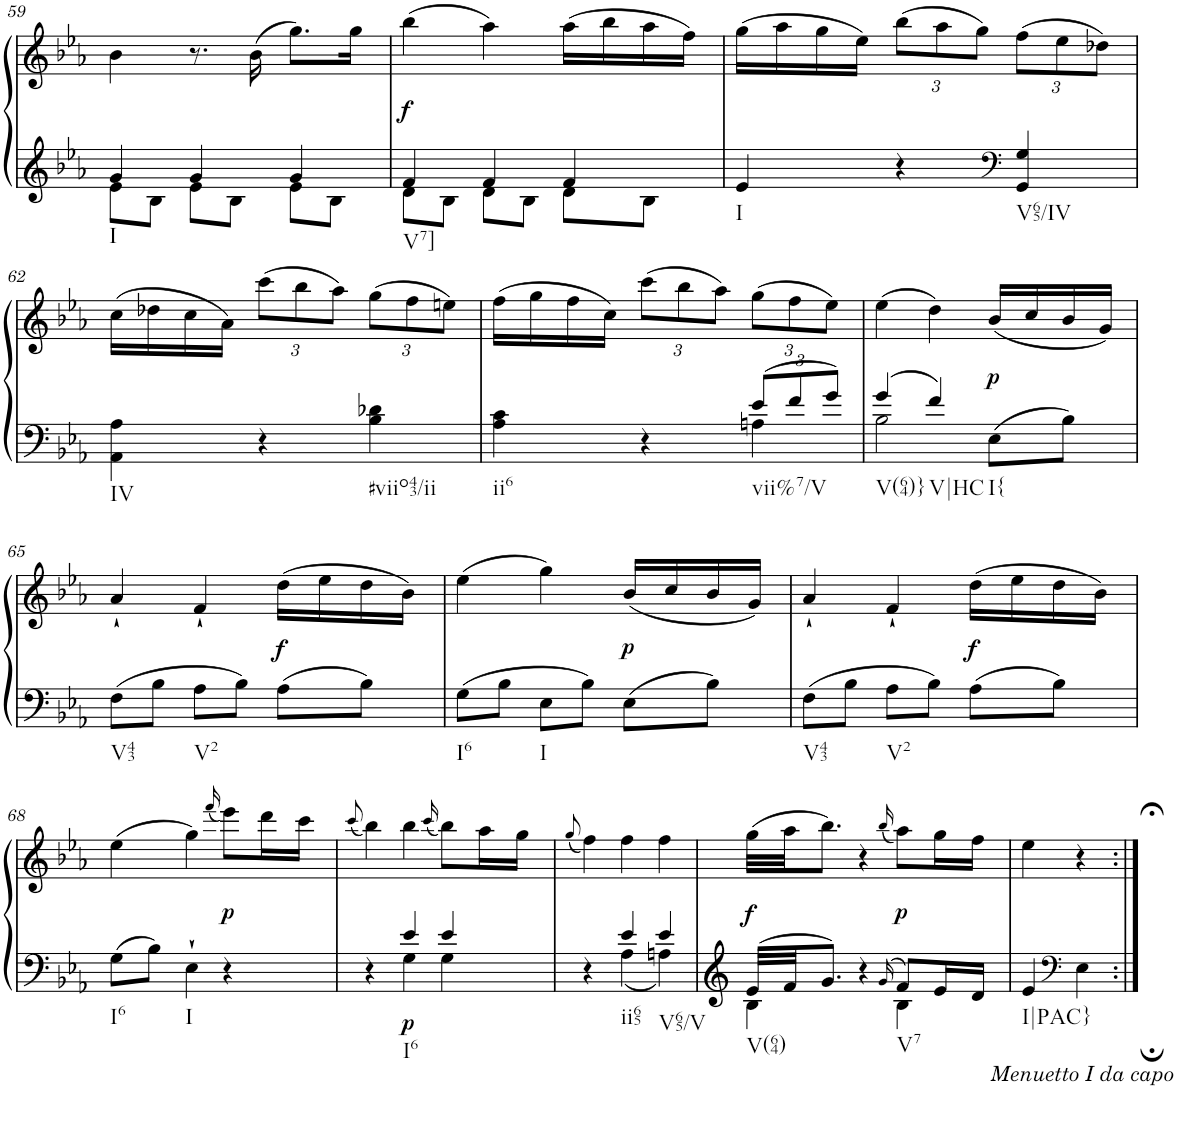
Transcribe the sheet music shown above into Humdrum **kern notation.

**kern	**kern	**dynam
*part1	*part1	*part1
*staff2	*staff1	*staff1/2
*I"Klavier linke Hand	*	*
!!LO:PB:g=z
*clefG2	*clefG2	*
*k[b-e-a-]	*k[b-e-a-]	*
*M3/4	*M3/4	*
=59	=59	=59
*^	*	*
!LO:TX:b:t=I	!	!	!
4g/	8e-\L	4b-\	.
.	8B-\J	.	.
4g/	8e-\L	8.r	.
.	8B-\J	.	.
.	.	(16b-\	.
4g/	8e-\L	8.gg\L)	.
.	8B-\J	.	.
.	.	16gg\Jk	.
=60	=60	=60	=60
!LO:TX:b:t=V7]	!	!	!
!	!	!	!LO:DY:b
4f/	8d\L	(4bb-\	f
.	8B-\J	.	.
4f/	8d\L	4aa-\)	.
.	8B-\J	.	.
4f/	8d\L	(16aa-\LL	.
.	.	16bb-\	.
.	8B-\J	16aa-\	.
.	.	16ff\JJ)	.
*v	*v	*	*
=61	=61	=61
!LO:TX:b:t=I	!	!
4e-/	(16gg\LL	.
.	16aa-\	.
.	16gg\	.
.	16ee-\JJ)	.
*	*Xbrackettup	*
4r	(12bb-\L	.
.	12aa-\	.
.	12gg\J)	.
*clefF4	*	*
!LO:TX:b:t=V65/IV	!	!
4GG/ 4G/	(12ff\L	.
.	12ee-\	.
.	12dd-X\J)	.
!!LO:LB:g=z
=62	=62	=62
*^	*	*
!LO:TX:b:t=IV	!	!	!
4ryy	4AA-\ 4A-\	(16cc\LL	.
.	.	16dd-X\	.
.	.	16cc\	.
.	.	16a-\JJ)	.
4r	2ryy	(12ccc\L	.
.	.	12bb-\	.
.	.	12aa-\J)	.
!LO:TX:b:t=#viio43/ii	!	!	!
4B-\ 4d-X\	.	(12gg\L	.
.	.	12ff\	.
.	.	12een\J)	.
=63	=63	=63	=63
!LO:TX:b:t=ii6	!	!	!
4A-\ 4c\	2ryy	(16ff\LL	.
.	.	16gg\	.
.	.	16ff\	.
.	.	16cc\JJ)	.
4r	.	(12ccc\L	.
.	.	12bb-\	.
.	.	12aa-\J)	.
*Xbrackettup	*	*	*
!LO:TX:b:t=vii%7/V	!	!	!
12e-/L	4An\	(12gg\L	.
12f/	.	12ff\	.
12g/J	.	12ee-\J)	.
=64	=64	=64	=64
!LO:TX:b:t=V(64)}	!	!	!
4g/	2B-\	(4ee-\	.
!LO:TX:b:t=V|HC	!	!	!
4f/	.	4dd\)	.
!LO:TX:b:t=I{	!	!	!
!	!	!	!LO:DY:b
8E-\L	4ryy	(16b-/LL	p
.	.	16cc/	.
8B-\J	.	16b-/	.
.	.	16g/JJ)	.
*v	*v	*	*
!!LO:LB:g=z
=65	=65	=65
!LO:TX:b:t=V43	!	!
8F\L	4a-`/	.
8B-\J	.	.
!LO:TX:b:t=V2	!	!
8A-\L	4f`/	.
8B-\J	.	.
!	!	!LO:DY:b
8A-\L	(16dd\LL	f
.	16ee-\	.
8B-\J	16dd\	.
.	16b-\JJ)	.
=66	=66	=66
!LO:TX:b:t=I6	!	!
8G\L	(4ee-\	.
8B-\J	.	.
!LO:TX:b:t=I	!	!
8E-\L	4gg\)	.
8B-\J	.	.
!	!	!LO:DY:b
8E-\L	(16b-/LL	p
.	16cc/	.
8B-\J	16b-/	.
.	16g/JJ)	.
=67	=67	=67
!LO:TX:b:t=V43	!	!
8F\L	4a-`/	.
8B-\J	.	.
!LO:TX:b:t=V2	!	!
8A-\L	4f`/	.
8B-\J	.	.
!	!	!LO:DY:b
8A-\L	(16dd\LL	f
.	16ee-\	.
8B-\J	16dd\	.
.	16b-\JJ)	.
!!LO:LB:g=z
=68	=68	=68
!LO:TX:b:t=I6	!	!
8G\L	(4ee-\	.
8B-\J	.	.
!LO:TX:b:t=I	!	!
4E-`\	4gg\)	.
.	(16qfff/	.
!	!	!LO:DY:b
4r	8eee-\L)	p
.	16ddd\L	.
.	16ccc\JJ	.
=69	=69	=69
.	(8qccc/	.
*^	*	*
4r	4ryy	4bb-\)	.
!LO:TX:b:t=I6	!	!	!
!	!	!	!LO:DY:b=2
4e-/	4G\	4bb-\	p
.	.	(16qccc/	.
4e-/	4G\	8bb-\L)	.
.	.	16aa-\L	.
.	.	16gg\JJ	.
=70	=70	=70	=70
.	.	(8qgg/	.
4r	4ryy	4ff\)	.
!LO:TX:b:t=ii65	!	!	!
4e-/	4A-\	4ff\	.
!LO:TX:b:t=V65/V	!	!	!
4e-/	4An\	4ff\	.
=71	=71	=71	=71
!LO:TX:b:t=V(64)	!	!	!
!	!	!	!LO:DY:b
32e-/LLL	4B-\	(32gg\LLL	f
32f/JJ	.	32aa-\JJ	.
8.g/J	.	8.bb-\J)	.
4r	4ryy	4r	.
16qg/	.	(16qbb-/	.
!LO:TX:b:t=V7	!	!	!
!	!	!	!LO:DY:b
8f/L	4B-\	8aa-\L)	p
16e-/L	.	16gg\L	.
16d/JJ	.	16ff\JJ	.
=72	=72	=72	=72
!LO:TX:b:t=I|PAC}	!	!	!
4e-/	4ryy	4ee-\	.
*clefF4	*	*	*
4r;yy	4E-\	4r;<	.
!	!	!LO:TX:b:t=<i>Menuetto I da capo</i>	!
!	!LO:TX:b:t=<i>Menuetto I da capo</i>	!	!
*v	*v	*	*
=:|!	=:|!	=:|!
*-	*-	*-
